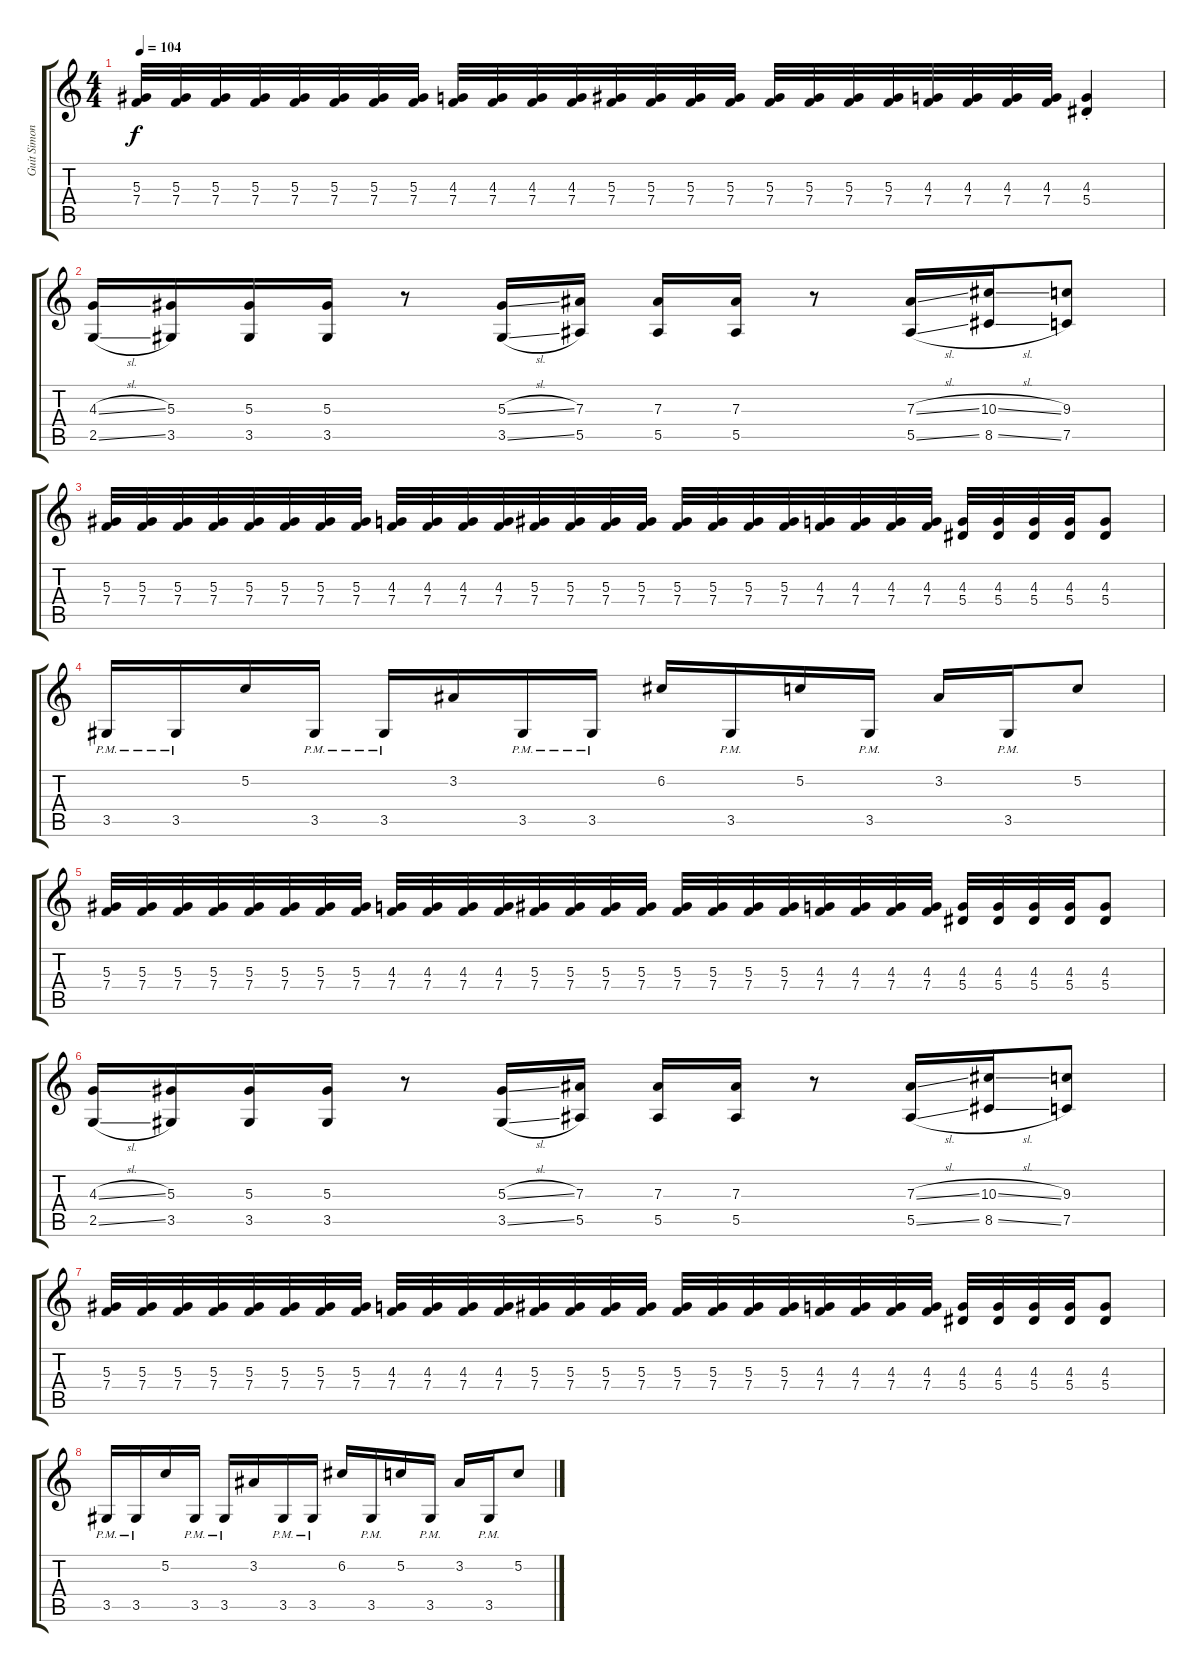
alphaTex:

\track ("Guit SimonC" "Guit Simon") {instrument distortionguitar}
\staff {score tabs}
\tuning (C4 G3 Eb3 Bb2 F2 C2) {hide}
\ts (4 4)
\tempo 104
\clef g2
\ks c
(5.3 7.4).32{dy f} (5.3 7.4).32 (5.3 7.4).32 (5.3 7.4).32 (5.3 7.4).32 (5.3 7.4).32 (5.3 7.4).32 (5.3 7.4).32 (4.3 7.4).32 (4.3 7.4).32 (4.3 7.4).32 (4.3 7.4).32 (5.3 7.4).32 (5.3 7.4).32 (5.3 7.4).32 (5.3 7.4).32 (5.3 7.4).32 (5.3 7.4).32 (5.3 7.4).32 (5.3 7.4).32 (4.3 7.4).32 (4.3 7.4).32 (4.3 7.4).32 (4.3 7.4).32 (4.3{st} 5.4{st}).4 |
(4.3{sl} 2.5{sl}).16 (5.3 3.5).16 (5.3 3.5).16 (5.3 3.5).16 r.8 (5.3{sl} 3.5{sl}).16 (7.3 5.5).16 (7.3 5.5).16 (7.3 5.5).16 r.8 (7.3{sl} 5.5{sl}).16 (10.3{sl} 8.5{sl}).16 (9.3 7.5).8 |
(5.3 7.4).32 (5.3 7.4).32 (5.3 7.4).32 (5.3 7.4).32 (5.3 7.4).32 (5.3 7.4).32 (5.3 7.4).32 (5.3 7.4).32 (4.3 7.4).32 (4.3 7.4).32 (4.3 7.4).32 (4.3 7.4).32 (5.3 7.4).32 (5.3 7.4).32 (5.3 7.4).32 (5.3 7.4).32 (5.3 7.4).32 (5.3 7.4).32 (5.3 7.4).32 (5.3 7.4).32 (4.3 7.4).32 (4.3 7.4).32 (4.3 7.4).32 (4.3 7.4).32 (4.3 5.4).32 (4.3 5.4).32 (4.3 5.4).32 (4.3 5.4).32 (4.3 5.4).8 |
3.5{pm}.16 3.5{pm}.16 5.2.16 3.5{pm}.16 3.5{pm}.16 3.2.16 3.5{pm}.16 3.5{pm}.16 6.2.16 3.5{pm}.16 5.2.16 3.5{pm}.16 3.2.16 3.5{pm}.16 5.2.8 |
(5.3 7.4).32 (5.3 7.4).32 (5.3 7.4).32 (5.3 7.4).32 (5.3 7.4).32 (5.3 7.4).32 (5.3 7.4).32 (5.3 7.4).32 (4.3 7.4).32 (4.3 7.4).32 (4.3 7.4).32 (4.3 7.4).32 (5.3 7.4).32 (5.3 7.4).32 (5.3 7.4).32 (5.3 7.4).32 (5.3 7.4).32 (5.3 7.4).32 (5.3 7.4).32 (5.3 7.4).32 (4.3 7.4).32 (4.3 7.4).32 (4.3 7.4).32 (4.3 7.4).32 (4.3 5.4).32 (4.3 5.4).32 (4.3 5.4).32 (4.3 5.4).32 (4.3 5.4).8 |
(4.3{sl} 2.5{sl}).16 (5.3 3.5).16 (5.3 3.5).16 (5.3 3.5).16 r.8 (5.3{sl} 3.5{sl}).16 (7.3 5.5).16 (7.3 5.5).16 (7.3 5.5).16 r.8 (7.3{sl} 5.5{sl}).16 (10.3{sl} 8.5{sl}).16 (9.3 7.5).8 |
(5.3 7.4).32 (5.3 7.4).32 (5.3 7.4).32 (5.3 7.4).32 (5.3 7.4).32 (5.3 7.4).32 (5.3 7.4).32 (5.3 7.4).32 (4.3 7.4).32 (4.3 7.4).32 (4.3 7.4).32 (4.3 7.4).32 (5.3 7.4).32 (5.3 7.4).32 (5.3 7.4).32 (5.3 7.4).32 (5.3 7.4).32 (5.3 7.4).32 (5.3 7.4).32 (5.3 7.4).32 (4.3 7.4).32 (4.3 7.4).32 (4.3 7.4).32 (4.3 7.4).32 (4.3 5.4).32 (4.3 5.4).32 (4.3 5.4).32 (4.3 5.4).32 (4.3 5.4).8 |
3.5{pm}.16 3.5{pm}.16 5.2.16 3.5{pm}.16 3.5{pm}.16 3.2.16 3.5{pm}.16 3.5{pm}.16 6.2.16 3.5{pm}.16 5.2.16 3.5{pm}.16 3.2.16 3.5{pm}.16 5.2.8
